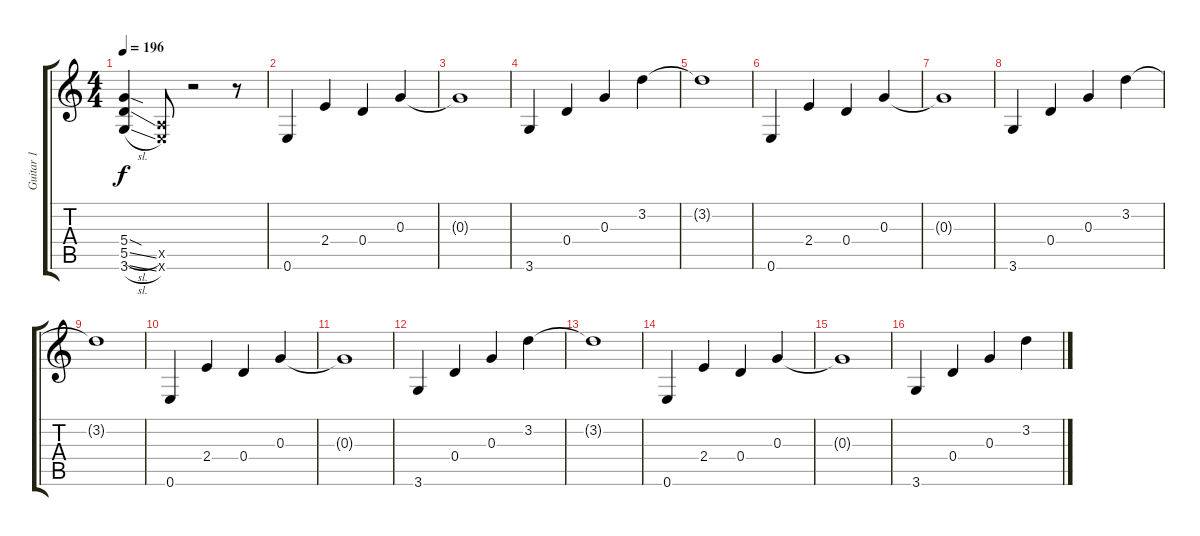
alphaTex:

\track ("Guitar 1" "Guitar 1") {instrument distortionguitar}
\staff {score tabs}
\tuning (E4 B3 G3 D3 A2 E2) {hide}
\ts (4 4)
\tempo 196
\clef g2
\ks c
(5.4{sod} 5.5{sl} 3.6{sl}).4{dy f} (0.5{x} 0.6{x}).8 r.2 r.8 |
0.6.4{instrument electricguitarclean} 2.4.4 0.4.4 0.3.4 |
0.3{t}.1 |
3.6.4 0.4.4 0.3.4 3.2.4 |
3.2{t}.1 |
0.6.4 2.4.4 0.4.4 0.3.4 |
0.3{t}.1 |
3.6.4 0.4.4 0.3.4 3.2.4 |
3.2{t}.1 |
0.6.4 2.4.4 0.4.4 0.3.4 |
0.3{t}.1 |
3.6.4 0.4.4 0.3.4 3.2.4 |
3.2{t}.1 |
0.6.4 2.4.4 0.4.4 0.3.4 |
0.3{t}.1 |
3.6.4 0.4.4 0.3.4 3.2.4
